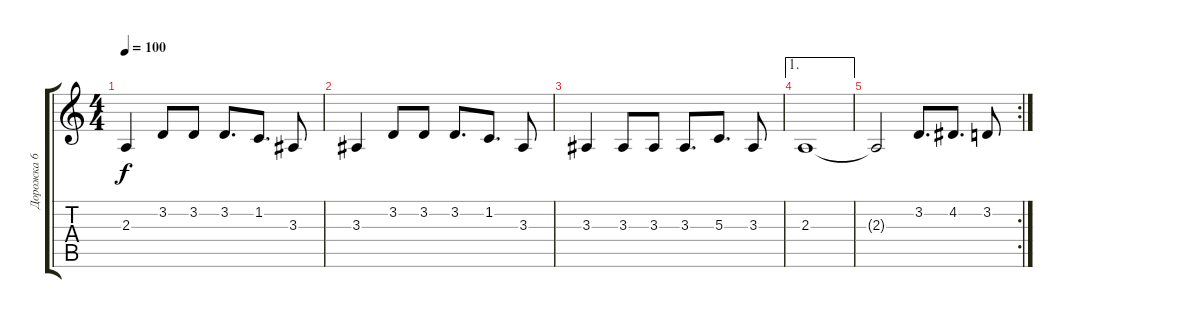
\track ("Дорожка 6" "Дорожка 6") {instrument fx5brightness}
\staff {score tabs}
\tuning (E4 B3 G3 D3 A2 E2) {hide}
\ts (4 4)
\tempo 100
\clef g2
\ks c
2.3{t}.4{dy f} 3.2.8 3.2.8 3.2.8{d} 1.2.8{d} 3.3.8 |
3.3.4 3.2.8 3.2.8 3.2.8{d} 1.2.8{d} 3.3.8 |
3.3.4 3.3.8 3.3.8 3.3.8{d} 5.3.8{d} 3.3.8 |
\ae 1
2.3.1 |
\rc 2
2.3{t}.2 3.2.8{d} 4.2.8{d} 3.2.8
